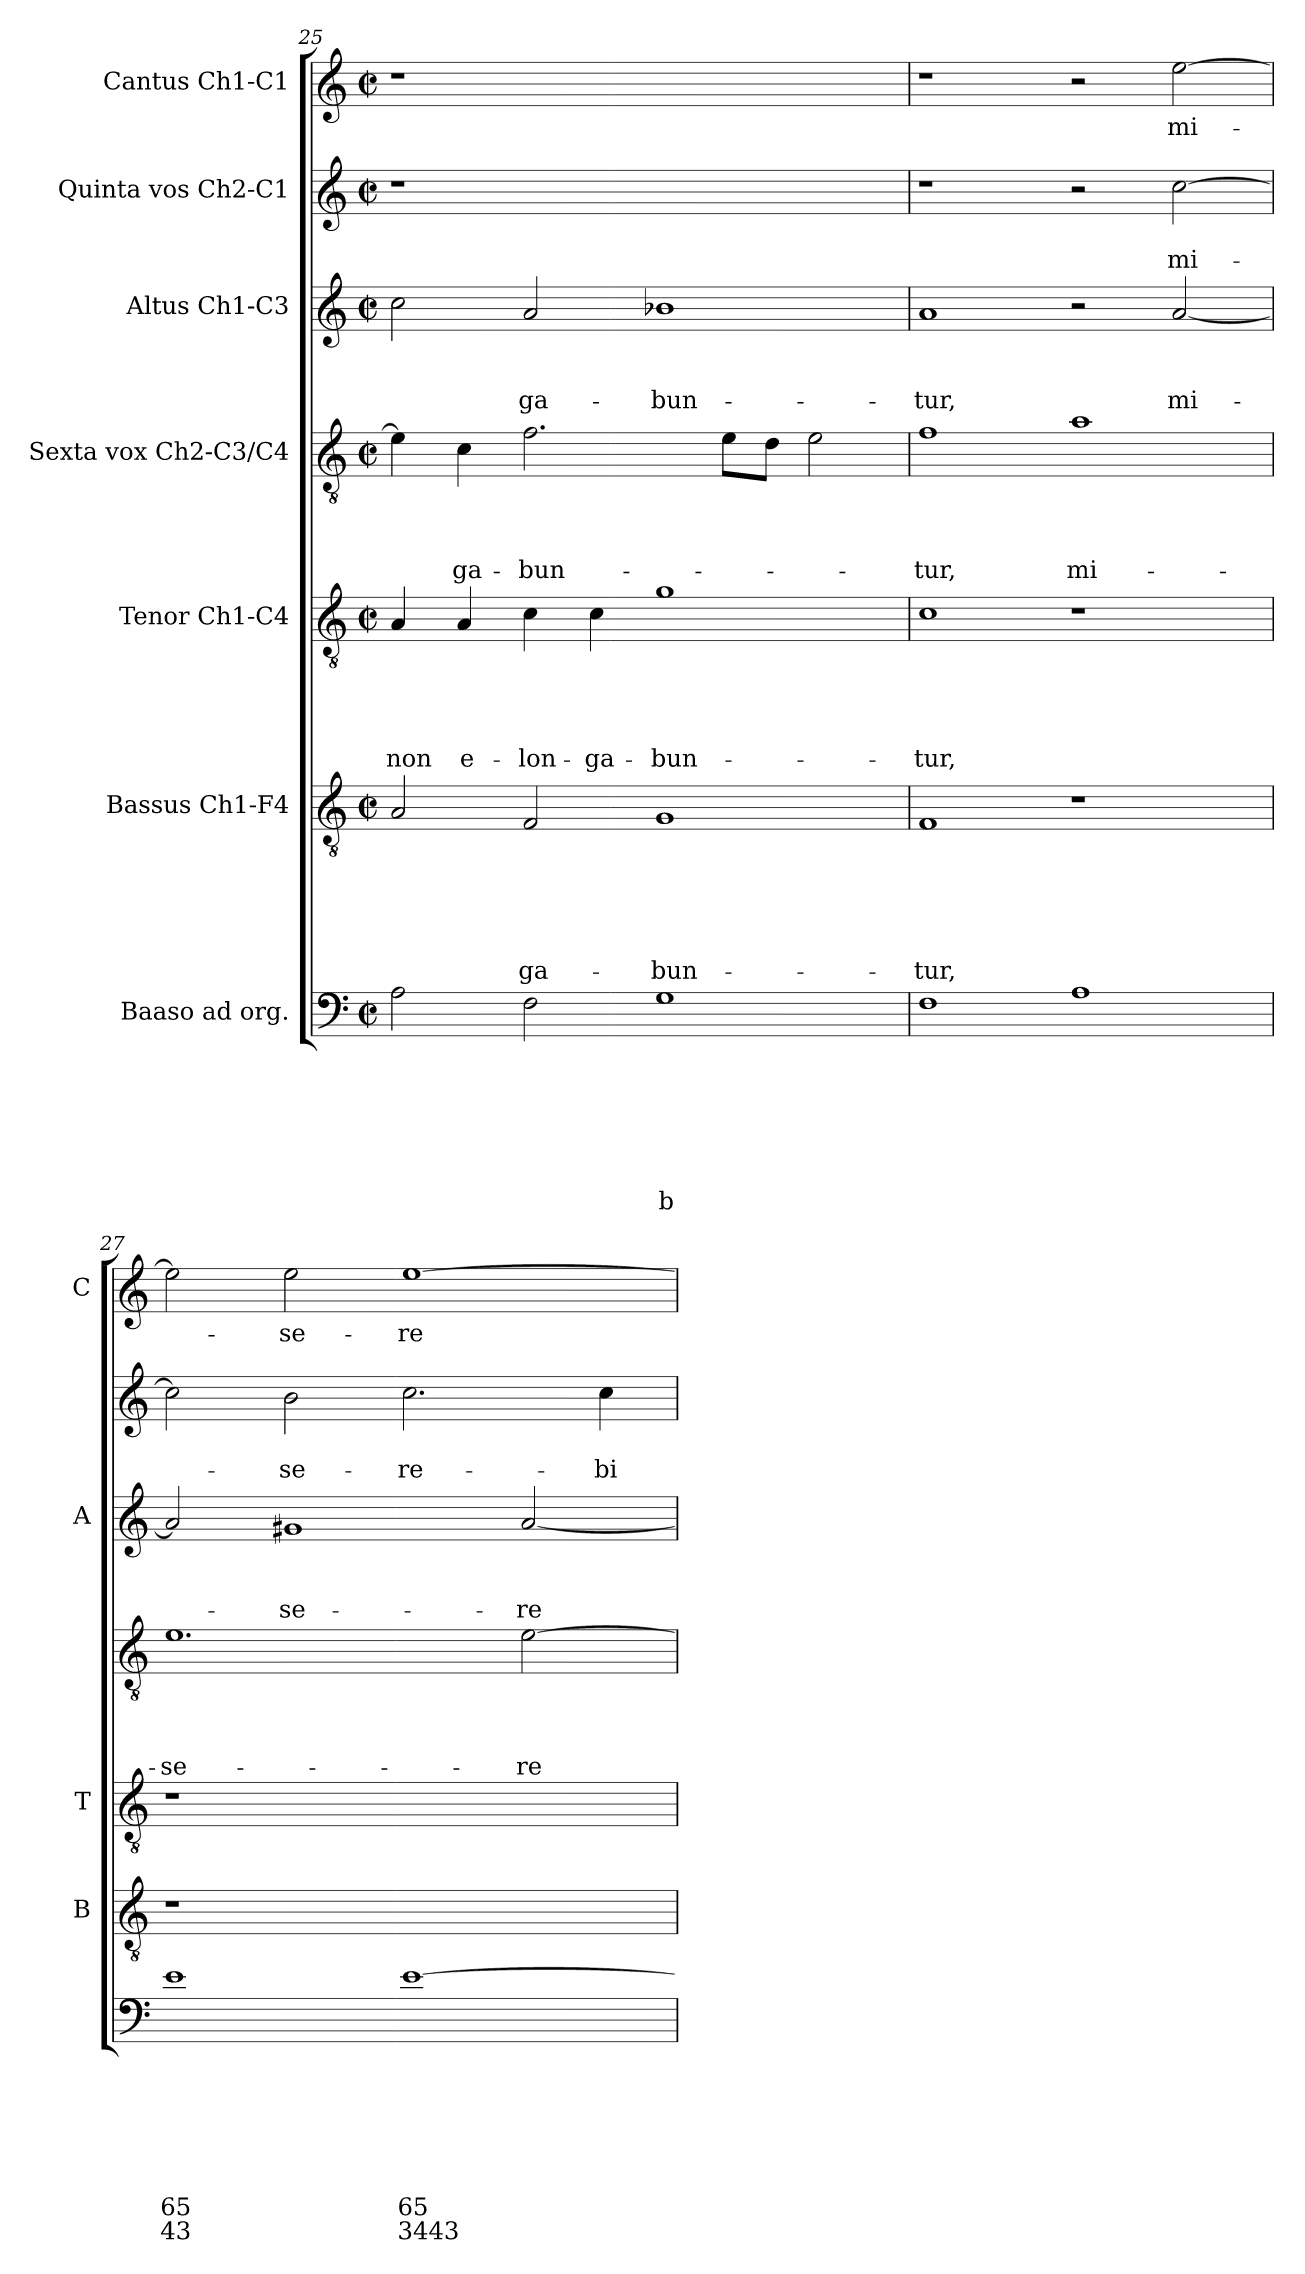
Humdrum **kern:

**kern	**text	**text	**text	**text	**text	**text	**text	**text	**kern	**text	**text	**text	**text	**text	**text	**kern	**text	**text	**text	**text	**text	**kern	**text	**text	**text	**text	**kern	**text	**text	**text	**kern	**text	**text	**kern	**text
*part7	*part7	*part7	*part7	*part7	*part7	*part7	*part7	*part7	*part6	*part6	*part6	*part6	*part6	*part6	*part6	*part5	*part5	*part5	*part5	*part5	*part5	*part4	*part4	*part4	*part4	*part4	*part3	*part3	*part3	*part3	*part2	*part2	*part2	*part1	*part1
*staff7	*staff7	*staff7	*staff7	*staff7	*staff7	*staff7	*staff7	*staff7	*staff6	*staff6	*staff6	*staff6	*staff6	*staff6	*staff6	*staff5	*staff5	*staff5	*staff5	*staff5	*staff5	*staff4	*staff4	*staff4	*staff4	*staff4	*staff3	*staff3	*staff3	*staff3	*staff2	*staff2	*staff2	*staff1	*staff1
*I"Baaso ad org.	*	*	*	*	*	*	*	*	*I"Bassus Ch1-F4	*	*	*	*	*	*	*I"Tenor Ch1-C4	*	*	*	*	*	*I"Sexta vox Ch2-C3/C4	*	*	*	*	*I"Altus Ch1-C3	*	*	*	*I"Quinta vos Ch2-C1	*	*	*I"Cantus Ch1-C1	*
*	*	*	*	*	*	*	*	*	*I'B	*	*	*	*	*	*	*I'T	*	*	*	*	*	*	*	*	*	*	*I'A	*	*	*	*	*	*	*I'C	*
*clefF4	*	*	*	*	*	*	*	*	*clefGv2	*	*	*	*	*	*	*clefGv2	*	*	*	*	*	*clefGv2	*	*	*	*	*clefG2	*	*	*	*clefG2	*	*	*clefG2	*
*k[]	*	*	*	*	*	*	*	*	*k[]	*	*	*	*	*	*	*k[]	*	*	*	*	*	*k[]	*	*	*	*	*k[]	*	*	*	*k[]	*	*	*k[]	*
*C:	*	*	*	*	*	*	*	*	*C:	*	*	*	*	*	*	*C:	*	*	*	*	*	*C:	*	*	*	*	*C:	*	*	*	*C:	*	*	*C:	*
*M2/2	*	*	*	*	*	*	*	*	*M2/2	*	*	*	*	*	*	*M2/2	*	*	*	*	*	*M2/2	*	*	*	*	*M2/2	*	*	*	*M2/2	*	*	*M2/2	*
*met(c|)	*	*	*	*	*	*	*	*	*met(c|)	*	*	*	*	*	*	*met(c|)	*	*	*	*	*	*met(c|)	*	*	*	*	*met(c|)	*	*	*	*met(c|)	*	*	*met(c|)	*
=25	=25	=25	=25	=25	=25	=25	=25	=25	=25	=25	=25	=25	=25	=25	=25	=25	=25	=25	=25	=25	=25	=25	=25	=25	=25	=25	=25	=25	=25	=25	=25	=25	=25	=25	=25
!	!	!	!	!	!	!	!	!	!	!	!	!	!	!	!	!	!	!	!	!	!LO:LY:b	!	!	!	!	!	!	!	!	!	!	!	!	!	!
2A\	.	.	.	.	.	.	.	.	2A/	.	.	.	.	.	.	4A/	.	.	.	.	non	4e\]	.	.	.	.	2cc\	.	.	.	1r	.	.	1r	.
!	!	!	!	!	!	!	!	!	!	!	!	!	!	!	!	!	!	!	!	!	!LO:LY:b	!	!	!	!	!LO:LY:b	!	!	!	!	!	!	!	!	!
.	.	.	.	.	.	.	.	.	.	.	.	.	.	.	.	4A/	.	.	.	.	e-	4c\	.	.	.	-ga-	.	.	.	.	.	.	.	.	.
!	!	!	!	!	!	!	!	!	!	!	!	!	!	!	!LO:LY:b	!	!	!	!	!	!LO:LY:b	!	!	!	!	!LO:LY:b	!	!	!	!LO:LY:b	!	!	!	!	!
2F\	.	.	.	.	.	.	.	.	2F/	.	.	.	.	.	-ga-	4c\	.	.	.	.	-lon-	2.f\	.	.	.	-bun-	2a/	.	.	-ga-	.	.	.	.	.
!	!	!	!	!	!	!	!	!	!	!	!	!	!	!	!	!	!	!	!	!	!LO:LY:b	!	!	!	!	!	!	!	!	!	!	!	!	!	!
.	.	.	.	.	.	.	.	.	.	.	.	.	.	.	.	4c\	.	.	.	.	-ga-	.	.	.	.	.	.	.	.	.	.	.	.	.	.
!	!	!	!	!	!	!	!LO:LY:b	!	!	!	!	!	!	!	!LO:LY:b	!	!	!	!	!	!LO:LY:b	!	!	!	!	!	!	!	!	!LO:LY:b	!	!	!	!	!
1G	.	.	.	.	.	.	b	.	1G	.	.	.	.	.	-bun-	1g	.	.	.	.	-bun-	.	.	.	.	.	1b-X	.	.	-bun-	1ryy	.	.	1ryy	.
.	.	.	.	.	.	.	.	.	.	.	.	.	.	.	.	.	.	.	.	.	.	8e\L	.	.	.	.	.	.	.	.	.	.	.	.	.
.	.	.	.	.	.	.	.	.	.	.	.	.	.	.	.	.	.	.	.	.	.	8d\J	.	.	.	.	.	.	.	.	.	.	.	.	.
.	.	.	.	.	.	.	.	.	.	.	.	.	.	.	.	.	.	.	.	.	.	2e\	.	.	.	.	.	.	.	.	.	.	.	.	.
=26	=26	=26	=26	=26	=26	=26	=26	=26	=26	=26	=26	=26	=26	=26	=26	=26	=26	=26	=26	=26	=26	=26	=26	=26	=26	=26	=26	=26	=26	=26	=26	=26	=26	=26	=26
!	!	!	!	!	!	!	!	!	!	!	!	!	!	!	!LO:LY:b	!	!	!	!	!	!LO:LY:b	!	!	!	!	!LO:LY:b	!	!	!	!LO:LY:b	!	!	!	!	!
1F	.	.	.	.	.	.	.	.	1F	.	.	.	.	.	-tur,	1c	.	.	.	.	-tur,	1f	.	.	.	-tur,	1a	.	.	-tur,	1r	.	.	1r	.
!	!	!	!	!	!	!	!	!	!	!	!	!	!	!	!	!	!	!	!	!	!	!	!	!	!	!LO:LY:b	!	!	!	!	!	!	!	!	!
1A	.	.	.	.	.	.	.	.	1r	.	.	.	.	.	.	1r	.	.	.	.	.	1a	.	.	.	mi-	2r	.	.	.	2r	.	.	2r	.
!	!	!	!	!	!	!	!	!	!	!	!	!	!	!	!	!	!	!	!	!	!	!	!	!	!	!	!	!	!	!LO:LY:b	!	!	!LO:LY:b	!	!LO:LY:b
.	.	.	.	.	.	.	.	.	.	.	.	.	.	.	.	.	.	.	.	.	.	.	.	.	.	.	[2a/	.	.	mi-	[2cc\	.	mi-	[2ee\	mi-
!!LO:LB:g=z
=27	=27	=27	=27	=27	=27	=27	=27	=27	=27	=27	=27	=27	=27	=27	=27	=27	=27	=27	=27	=27	=27	=27	=27	=27	=27	=27	=27	=27	=27	=27	=27	=27	=27	=27	=27
!	!	!	!	!	!	!	!LO:LY:b	!LO:LY:b	!	!	!	!	!	!	!	!	!	!	!	!	!	!	!	!	!	!LO:LY:b	!	!	!	!	!	!	!	!	!
1e	.	.	.	.	.	.	65	43	1r	.	.	.	.	.	.	1r	.	.	.	.	.	1.e	.	.	.	-se-	2a/]	.	.	.	2cc\]	.	.	2ee\]	.
!	!	!	!	!	!	!	!	!	!	!	!	!	!	!	!	!	!	!	!	!	!	!	!	!	!	!	!	!	!	!LO:LY:b	!	!	!LO:LY:b	!	!LO:LY:b
.	.	.	.	.	.	.	.	.	.	.	.	.	.	.	.	.	.	.	.	.	.	.	.	.	.	.	1g#X	.	.	-se-	2b\	.	-se-	2ee\	-se-
!	!	!	!	!	!	!	!LO:LY:b	!LO:LY:b	!	!	!	!	!	!	!	!	!	!	!	!	!	!	!	!	!	!	!	!	!	!	!	!	!LO:LY:b	!	!LO:LY:b
[1e	.	.	.	.	.	.	65	3443	1ryy	.	.	.	.	.	.	1ryy	.	.	.	.	.	.	.	.	.	.	.	.	.	.	2.cc\	.	-re-	[1ee	-re-
!	!	!	!	!	!	!	!	!	!	!	!	!	!	!	!	!	!	!	!	!	!	!	!	!	!	!LO:LY:b	!	!	!	!LO:LY:b	!	!	!	!	!
.	.	.	.	.	.	.	.	.	.	.	.	.	.	.	.	.	.	.	.	.	.	[2e\	.	.	.	-re-	[2a/	.	.	-re-	.	.	.	.	.
!	!	!	!	!	!	!	!	!	!	!	!	!	!	!	!	!	!	!	!	!	!	!	!	!	!	!	!	!	!	!	!	!	!LO:LY:b	!	!
.	.	.	.	.	.	.	.	.	.	.	.	.	.	.	.	.	.	.	.	.	.	.	.	.	.	.	.	.	.	.	4cc\	.	-bi-	.	.
=	=	=	=	=	=	=	=	=	=	=	=	=	=	=	=	=	=	=	=	=	=	=	=	=	=	=	=	=	=	=	=	=	=	=	=
*-	*-	*-	*-	*-	*-	*-	*-	*-	*-	*-	*-	*-	*-	*-	*-	*-	*-	*-	*-	*-	*-	*-	*-	*-	*-	*-	*-	*-	*-	*-	*-	*-	*-	*-	*-
